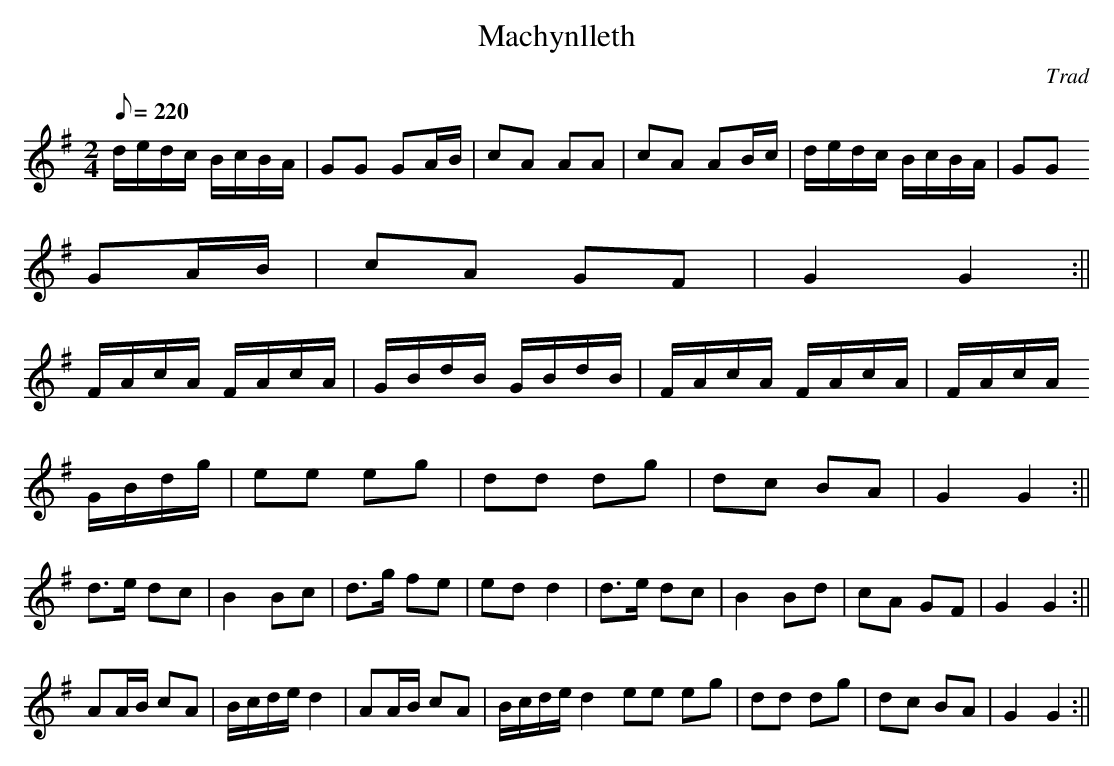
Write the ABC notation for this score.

X:1
T:Machynlleth
M:2/4
L:1/8
Q:220
C:Trad
K:G
d/e/d/c/ B/c/B/A/|GG GA/B/|cA AA|cA AB/c/|d/e/d/c/ B/c/B/A/|GG
GA/B/|cA GF|G2G2:||
F/A/c/A/ F/A/c/A/|G/B/d/B/ G/B/d/B/|F/A/c/A/ F/A/c/A/|F/A/c/A/
G/B/d/g/|ee eg|dd dg|dc BA|G2G2:||
d>e dc|B2 Bc|d>g fe|ed d2|d>e dc|B2 Bd|cA GF|G2G2:||
AA/B/ cA|B/c/d/e/ d2|AA/B/ cA|B/c/d/e/ d2ee eg|dd dg|dc BA|G2G2:||
